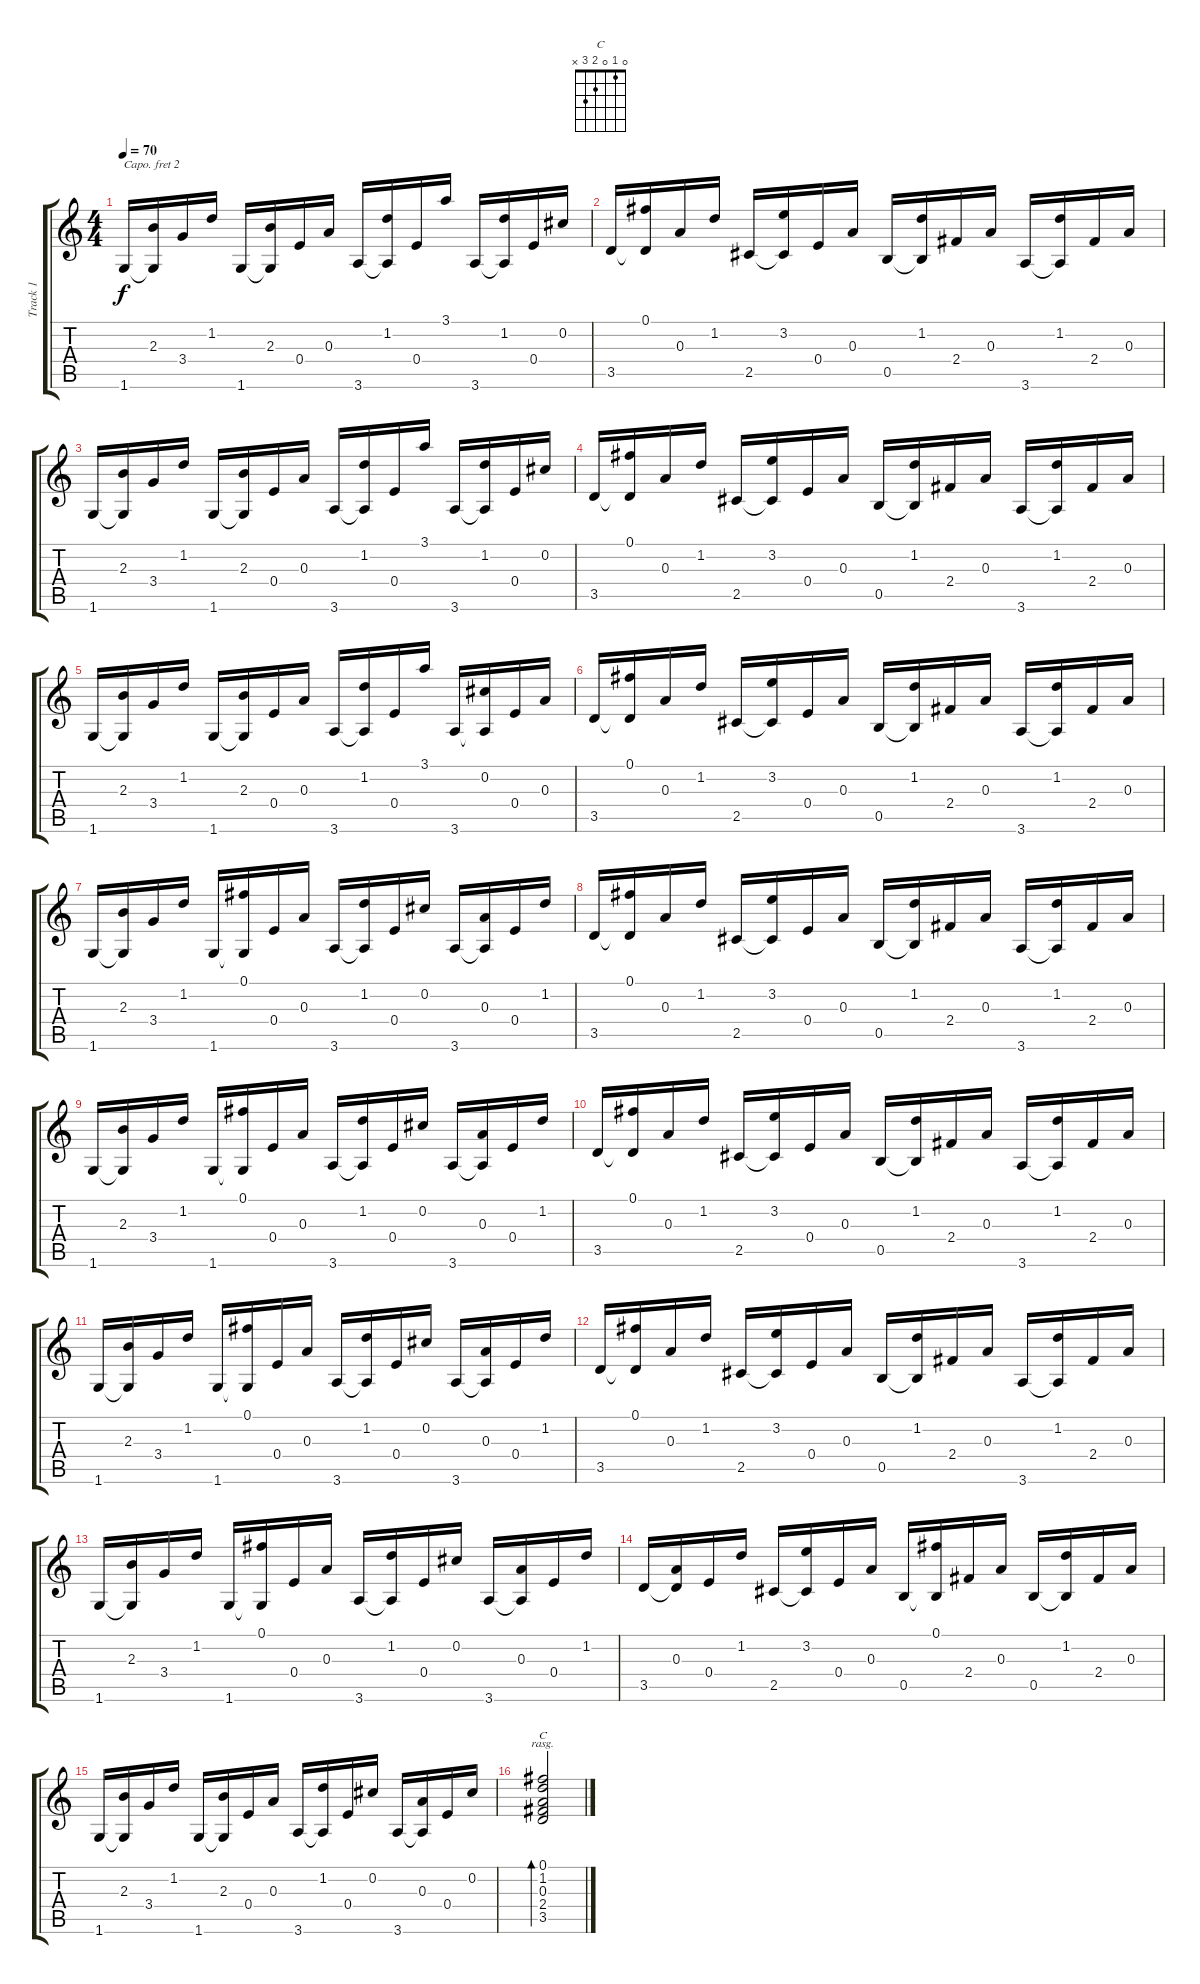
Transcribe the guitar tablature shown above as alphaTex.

\track ("Track 1" "Track 1") {instrument acousticguitarnylon}
\staff {score tabs}
\capo 2
\tuning (E4 B3 G3 D3 A2 E2) {hide}
\chord ("C" 0 1 0 2 3 x)
\ts (4 4)
\tempo 70
\clef g2
\ks c
1.6.16{dy f} (2.3 1.6{t}).16 3.4.16 1.2.16 1.6.16 (2.3 1.6{t}).16 0.4.16 0.3.16 3.6.16 (1.2 3.6{t}).16 0.4.16 3.1.16 3.6.16 (1.2 3.6{t}).16 0.4.16 0.2.16 |
3.5.16 (0.1 3.5{t}).16 0.3.16 1.2.16 2.5.16 (3.2 2.5{t}).16 0.4.16 0.3.16 0.5.16 (1.2 0.5{t}).16 2.4.16 0.3.16 3.6.16 (1.2 3.6{t}).16 2.4.16 0.3.16 |
1.6.16 (2.3 1.6{t}).16 3.4.16 1.2.16 1.6.16 (2.3 1.6{t}).16 0.4.16 0.3.16 3.6.16 (1.2 3.6{t}).16 0.4.16 3.1.16 3.6.16 (1.2 3.6{t}).16 0.4.16 0.2.16 |
3.5.16 (0.1 3.5{t}).16 0.3.16 1.2.16 2.5.16 (3.2 2.5{t}).16 0.4.16 0.3.16 0.5.16 (1.2 0.5{t}).16 2.4.16 0.3.16 3.6.16 (1.2 3.6{t}).16 2.4.16 0.3.16 |
1.6.16 (2.3 1.6{t}).16 3.4.16 1.2.16 1.6.16 (2.3 1.6{t}).16 0.4.16 0.3.16 3.6.16 (1.2 3.6{t}).16 0.4.16 3.1.16 3.6.16 (0.2 3.6{t}).16 0.4.16 0.3.16 |
3.5.16 (0.1 3.5{t}).16 0.3.16 1.2.16 2.5.16 (3.2 2.5{t}).16 0.4.16 0.3.16 0.5.16 (1.2 0.5{t}).16 2.4.16 0.3.16 3.6.16 (1.2 3.6{t}).16 2.4.16 0.3.16 |
1.6.16 (2.3 1.6{t}).16 3.4.16 1.2.16 1.6.16 (0.1 1.6{t}).16 0.4.16 0.3.16 3.6.16 (1.2 3.6{t}).16 0.4.16 0.2.16 3.6.16 (0.3 3.6{t}).16 0.4.16 1.2.16 |
3.5.16 (0.1 3.5{t}).16 0.3.16 1.2.16 2.5.16 (3.2 2.5{t}).16 0.4.16 0.3.16 0.5.16 (1.2 0.5{t}).16 2.4.16 0.3.16 3.6.16 (1.2 3.6{t}).16 2.4.16 0.3.16 |
1.6.16 (2.3 1.6{t}).16 3.4.16 1.2.16 1.6.16 (0.1 1.6{t}).16 0.4.16 0.3.16 3.6.16 (1.2 3.6{t}).16 0.4.16 0.2.16 3.6.16 (0.3 3.6{t}).16 0.4.16 1.2.16 |
3.5.16 (0.1 3.5{t}).16 0.3.16 1.2.16 2.5.16 (3.2 2.5{t}).16 0.4.16 0.3.16 0.5.16 (1.2 0.5{t}).16 2.4.16 0.3.16 3.6.16 (1.2 3.6{t}).16 2.4.16 0.3.16 |
1.6.16 (2.3 1.6{t}).16 3.4.16 1.2.16 1.6.16 (0.1 1.6{t}).16 0.4.16 0.3.16 3.6.16 (1.2 3.6{t}).16 0.4.16 0.2.16 3.6.16 (0.3 3.6{t}).16 0.4.16 1.2.16 |
3.5.16 (0.1 3.5{t}).16 0.3.16 1.2.16 2.5.16 (3.2 2.5{t}).16 0.4.16 0.3.16 0.5.16 (1.2 0.5{t}).16 2.4.16 0.3.16 3.6.16 (1.2 3.6{t}).16 2.4.16 0.3.16 |
1.6.16 (2.3 1.6{t}).16 3.4.16 1.2.16 1.6.16 (0.1 1.6{t}).16 0.4.16 0.3.16 3.6.16 (1.2 3.6{t}).16 0.4.16 0.2.16 3.6.16 (0.3 3.6{t}).16 0.4.16 1.2.16 |
3.5.16 (0.3 3.5{t}).16 0.4.16 1.2.16 2.5.16 (3.2 2.5{t}).16 0.4.16 0.3.16 0.5.16 (0.1 0.5{t}).16 2.4.16 0.3.16 0.5.16 (1.2 0.5{t}).16 2.4.16 0.3.16 |
1.6.16 (2.3 1.6{t}).16 3.4.16 1.2.16 1.6.16 (2.3 1.6{t}).16 0.4.16 0.3.16 3.6.16 (1.2 3.6{t}).16 0.4.16 0.2.16 3.6.16 (0.3 3.6{t}).16 0.4.16 0.2.16 |
(0.1 1.2 0.3 2.4 3.5).2{bd 240 ch "C" rasg ii}
